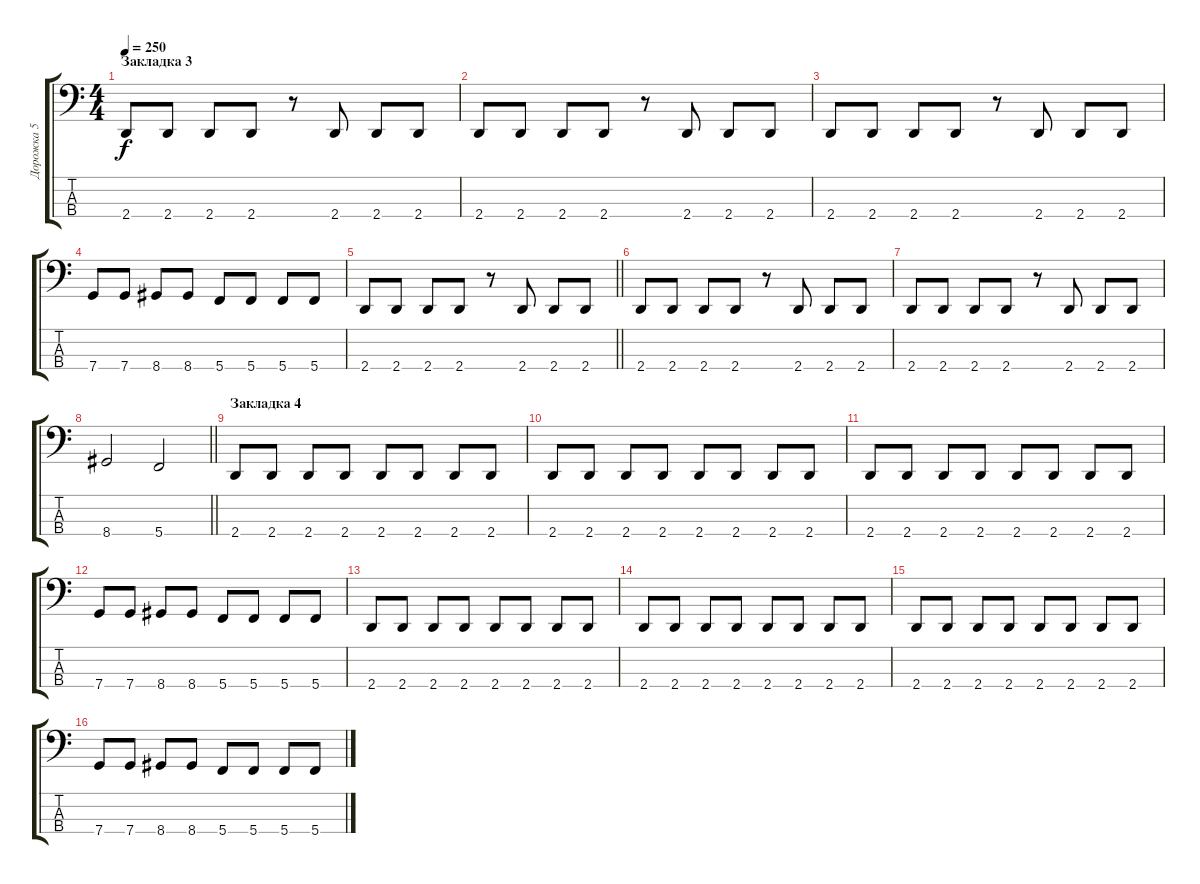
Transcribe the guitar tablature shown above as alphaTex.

\track ("Дорожка 5" "Дорожка 5") {instrument electricbassfinger}
\staff {score tabs}
\tuning (F2 C2 G1 C1) {hide}
\ts (4 4)
\section ("" "Закладка 3")
\tempo 250
\clef f4
\ks c
2.4.8{dy f} 2.4.8 2.4.8 2.4.8 r.8 2.4.8 2.4.8 2.4.8 |
2.4.8 2.4.8 2.4.8 2.4.8 r.8 2.4.8 2.4.8 2.4.8 |
2.4.8 2.4.8 2.4.8 2.4.8 r.8 2.4.8 2.4.8 2.4.8 |
7.4.8 7.4.8 8.4.8 8.4.8 5.4.8 5.4.8 5.4.8 5.4.8 |
\barLineRight lightlight
2.4.8 2.4.8 2.4.8 2.4.8 r.8 2.4.8 2.4.8 2.4.8 |
2.4.8 2.4.8 2.4.8 2.4.8 r.8 2.4.8 2.4.8 2.4.8 |
2.4.8 2.4.8 2.4.8 2.4.8 r.8 2.4.8 2.4.8 2.4.8 |
\barLineRight lightlight
8.4.2 5.4.2 |
\section ("" "Закладка 4")
2.4.8 2.4.8 2.4.8 2.4.8 2.4.8 2.4.8 2.4.8 2.4.8 |
2.4.8 2.4.8 2.4.8 2.4.8 2.4.8 2.4.8 2.4.8 2.4.8 |
2.4.8 2.4.8 2.4.8 2.4.8 2.4.8 2.4.8 2.4.8 2.4.8 |
7.4.8 7.4.8 8.4.8 8.4.8 5.4.8 5.4.8 5.4.8 5.4.8 |
2.4.8 2.4.8 2.4.8 2.4.8 2.4.8 2.4.8 2.4.8 2.4.8 |
2.4.8 2.4.8 2.4.8 2.4.8 2.4.8 2.4.8 2.4.8 2.4.8 |
2.4.8 2.4.8 2.4.8 2.4.8 2.4.8 2.4.8 2.4.8 2.4.8 |
7.4.8 7.4.8 8.4.8 8.4.8 5.4.8 5.4.8 5.4.8 5.4.8
